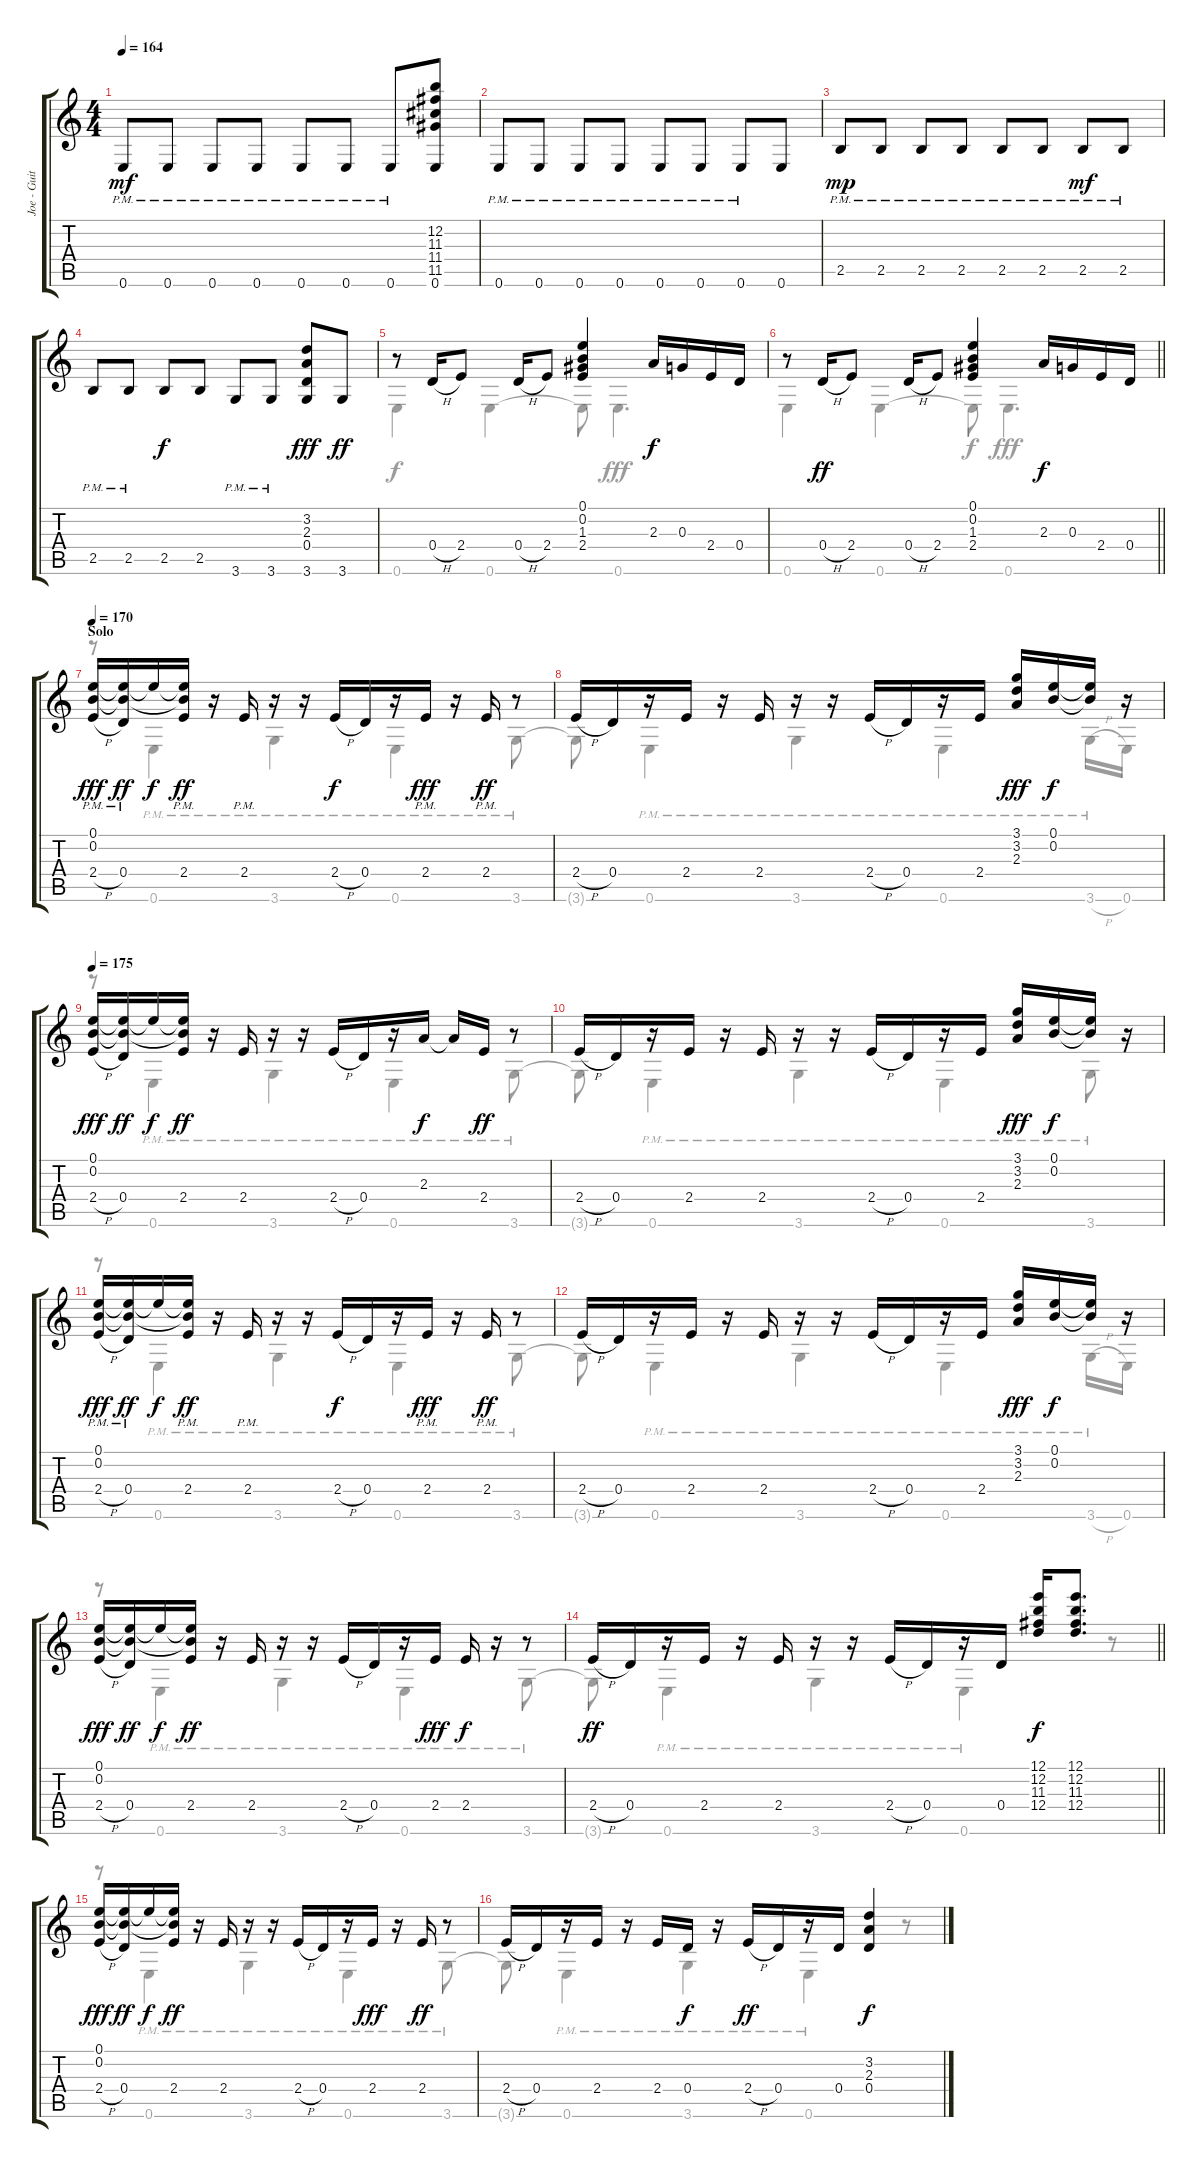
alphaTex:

\track ("Joe - Guitar" "Joe - Guit") {instrument acousticguitarsteel}
\staff {score tabs}
\tuning (E4 B3 G3 D3 A2 E2) {hide}
\voice
\ts (4 4)
\tempo 164
\clef g2
\ks c
0.6{pm}.8{dy mf} 0.6{pm}.8 0.6{pm}.8 0.6{pm}.8 0.6{pm}.8 0.6{pm}.8 0.6{pm}.8 (12.2 11.3 11.4 11.5 0.6).8 |
0.6{pm}.8 0.6{pm}.8 0.6{pm}.8 0.6{pm}.8 0.6{pm}.8 0.6{pm}.8 0.6{pm}.8 0.6.8 |
2.5{pm}.8{dy mp} 2.5{pm}.8 2.5{pm}.8 2.5{pm}.8 2.5{pm}.8 2.5{pm}.8 2.5{pm}.8{dy mf} 2.5{pm}.8 |
2.5{pm}.8 2.5{pm}.8 2.5.8{dy f} 2.5.8 3.6{pm}.8 3.6{pm}.8 (3.2 2.3 0.4 3.6).8{dy fff} 3.6.8{dy ff} |
r.8 0.4{h}.16 2.4.8 0.4{h}.16 2.4.8 (0.1 0.2 1.3 2.4).4 2.3.16{dy f} 0.3.16 2.4.16 0.4.16 |
\barLineRight lightlight
r.8 0.4{h}.16{dy ff} 2.4.8 0.4{h}.16 2.4.8 (0.1 0.2 1.3 2.4).4 2.3.16{dy f} 0.3.16 2.4.16 0.4.16 |
\section ("" "Solo")
\tempo 170
(0.1{pm} 0.2 2.4{h pm}).16{dy fff} (0.1{t} 0.2{t} 0.4{pm}).16{dy ff} 0.1{t}.16{dy f} (0.1{t} 0.2{t} 2.4{pm}).16{dy ff} r.16 2.4{pm}.16 r.16 r.16 2.4{h}.16{dy f} 0.4.16 r.16 2.4{pm}.16{dy fff} r.16 2.4{pm}.16{dy ff} r.8 |
2.4{h}.16 0.4.16 r.16 2.4.16 r.16 2.4.16 r.16 r.16 2.4{h}.16 0.4.16 r.16 2.4.16 (3.1 3.2 2.3).16{dy fff} (0.1 0.2).16{dy f} (0.1{t} 0.2{t}).16 r.16 |
\tempo 175
(0.1 0.2 2.4{h}).16{dy fff} (0.1{t} 0.2{t} 0.4).16{dy ff} 0.1{t}.16{dy f} (0.1{t} 0.2{t} 2.4).16{dy ff} r.16 2.4.16 r.16 r.16 2.4{h}.16 0.4.16 r.16 2.3.16{dy f} 2.3{t}.16 2.4.16{dy ff} r.8 |
2.4{h}.16 0.4.16 r.16 2.4.16 r.16 2.4.16 r.16 r.16 2.4{h}.16 0.4.16 r.16 2.4.16 (3.1 3.2 2.3).16{dy fff} (0.1 0.2).16{dy f} (0.1{t} 0.2{t}).16 r.16 |
(0.1{pm} 0.2 2.4{h pm}).16{dy fff} (0.1{t} 0.2{t} 0.4{pm}).16{dy ff} 0.1{t}.16{dy f} (0.1{t} 0.2{t} 2.4{pm}).16{dy ff} r.16 2.4{pm}.16 r.16 r.16 2.4{h}.16{dy f} 0.4.16 r.16 2.4{pm}.16{dy fff} r.16 2.4{pm}.16{dy ff} r.8 |
2.4{h}.16 0.4.16 r.16 2.4.16 r.16 2.4.16 r.16 r.16 2.4{h}.16 0.4.16 r.16 2.4.16 (3.1 3.2 2.3).16{dy fff} (0.1 0.2).16{dy f} (0.1{t} 0.2{t}).16 r.16 |
(0.1 0.2 2.4{h}).16{dy fff} (0.1{t} 0.2{t} 0.4).16{dy ff} 0.1{t}.16{dy f} (0.1{t} 0.2{t} 2.4).16{dy ff} r.16 2.4.16 r.16 r.16 2.4{h}.16 0.4.16 r.16 2.4.16{dy fff} 2.4.16{dy f} r.16 r.8 |
\barLineRight lightlight
2.4{h}.16{dy ff} 0.4.16 r.16 2.4.16 r.16 2.4.16 r.16 r.16 2.4{h}.16 0.4.16 r.16 0.4.16 (12.1 12.2 11.3 12.4).16{dy f} (12.1 12.2 11.3 12.4).8{d} |
(0.1 0.2 2.4{h}).16{dy fff} (0.1{t} 0.2{t} 0.4).16{dy ff} 0.1{t}.16{dy f} (0.1{t} 0.2{t} 2.4).16{dy ff} r.16 2.4.16 r.16 r.16 2.4{h}.16 0.4.16 r.16 2.4.16{dy fff} r.16 2.4.16{dy ff} r.8 |
2.4{h}.16 0.4.16 r.16 2.4.16 r.16 2.4.16 0.4.16{dy f} r.16 2.4{h}.16{dy ff} 0.4.16 r.16 0.4.16 (3.2 2.3 0.4).4{dy f}
\voice
\clef g2
\ottava regular
\simile none
\ks c
|
|
|
|
0.6.4 0.6.4 0.6{t}.8{dy f} 0.6.4{d dy fff} |
\barLineRight lightlight
0.6.4 0.6.4 0.6{t}.8{dy f} 0.6.4{d dy fff} |
r.8 0.6{pm}.4{dy f} 3.6{pm}.4 0.6{pm}.4 3.6{pm}.8 |
3.6{t}.8 0.6{pm}.4 3.6{pm}.4 0.6{pm}.4 3.6{h pm}.16 0.6.16 |
r.8 0.6{pm}.4 3.6{pm}.4 0.6{pm}.4 3.6{pm}.8 |
3.6{t}.8 0.6{pm}.4 3.6{pm}.4 0.6{pm}.4 3.6{pm}.8 |
r.8 0.6{pm}.4 3.6{pm}.4 0.6{pm}.4 3.6{pm}.8 |
3.6{t}.8 0.6{pm}.4 3.6{pm}.4 0.6{pm}.4 3.6{h pm}.16 0.6.16 |
r.8 0.6{pm}.4 3.6{pm}.4 0.6{pm}.4 3.6{pm}.8 |
\barLineRight lightlight
3.6{t}.8 0.6{pm}.4 3.6{pm}.4 0.6{pm}.4 r.8 |
r.8 0.6{pm}.4 3.6{pm}.4 0.6{pm}.4 3.6{pm}.8 |
3.6{t}.8 0.6{pm}.4 3.6{pm}.4 0.6{pm}.4 r.8
